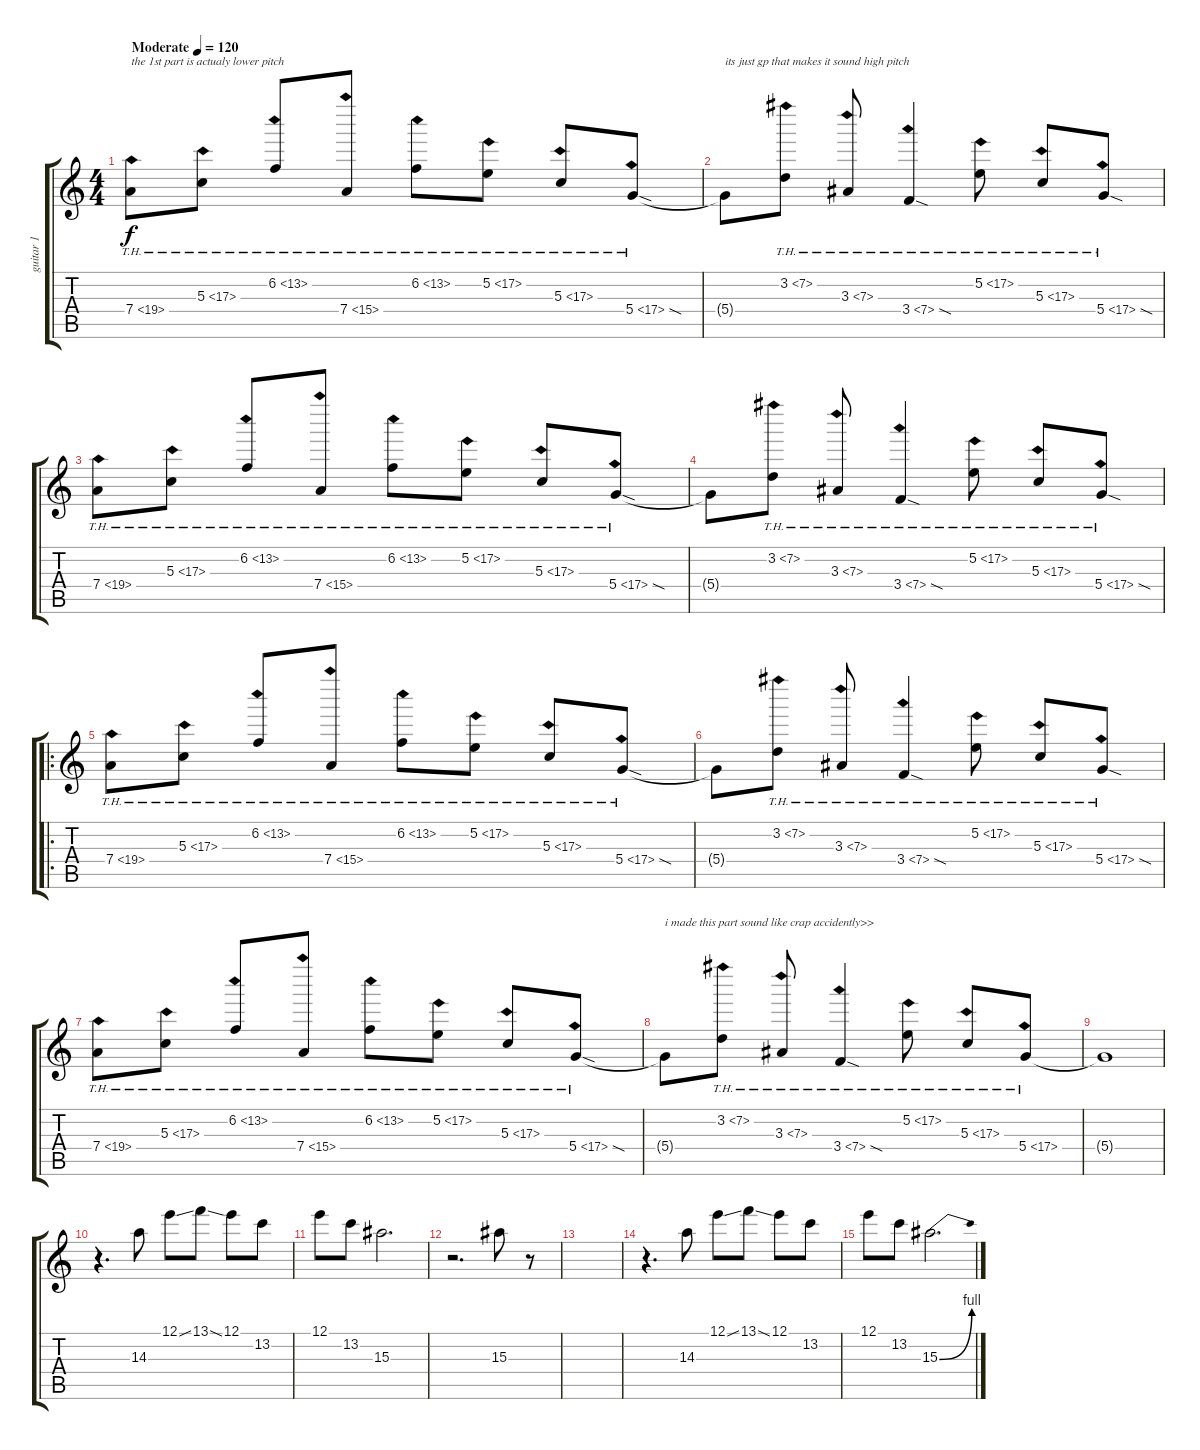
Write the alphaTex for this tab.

\track ("guitar 1" "guitar 1") {instrument distortionguitar}
\staff {score tabs}
\tuning (E4 B3 G3 D3 A2 E2) {hide}
\ts (4 4)
\tempo (120 "Moderate")
\clef g2
\ks c
7.4{th 12}.8{txt "the 1st part is actualy lower pitch" dy f instrument distortionguitar} 5.3{th 12}.8 6.2{th 7}.8 7.4{th 8}.8 6.2{th 7}.8 5.2{th 12}.8 5.3{th 12}.8 5.4{th 12 sod}.8 |
5.4{t}.8{txt "its just gp that makes it sound high pitch"} 3.2{th 4}.8 3.3{th 4}.8 3.4{th 4 sod}.4 5.2{th 12}.8 5.3{th 12}.8 5.4{th 12 sod}.8 |
7.4{th 12}.8 5.3{th 12}.8 6.2{th 7}.8 7.4{th 8}.8 6.2{th 7}.8 5.2{th 12}.8 5.3{th 12}.8 5.4{th 12 sod}.8 |
5.4{t}.8 3.2{th 4}.8 3.3{th 4}.8 3.4{th 4 sod}.4 5.2{th 12}.8 5.3{th 12}.8 5.4{th 12 sod}.8 |
\ro
7.4{th 12}.8 5.3{th 12}.8 6.2{th 7}.8 7.4{th 8}.8 6.2{th 7}.8 5.2{th 12}.8 5.3{th 12}.8 5.4{th 12 sod}.8 |
5.4{t}.8 3.2{th 4}.8 3.3{th 4}.8 3.4{th 4 sod}.4 5.2{th 12}.8 5.3{th 12}.8 5.4{th 12 sod}.8 |
7.4{th 12}.8 5.3{th 12}.8 6.2{th 7}.8 7.4{th 8}.8 6.2{th 7}.8 5.2{th 12}.8 5.3{th 12}.8 5.4{th 12 sod}.8 |
5.4{t}.8{txt "i made this part sound like crap accidently>>"} 3.2{th 4}.8 3.3{th 4}.8 3.4{th 4 sod}.4 5.2{th 12}.8 5.3{th 12}.8 5.4{th 12}.8 |
5.4{t}.1 |
r.4{d} 14.3.8 12.1{ss}.8 13.1{ss}.8 12.1.8 13.2.8 |
12.1.8 13.2.8 15.3.2{d} |
r.2{d} 15.3.8 r.8 |
|
r.4{d} 14.3.8 12.1{ss}.8 13.1{ss}.8 12.1.8 13.2.8 |
12.1.8 13.2.8 15.3{be (bend 0 0 60 4)}.2{d}
